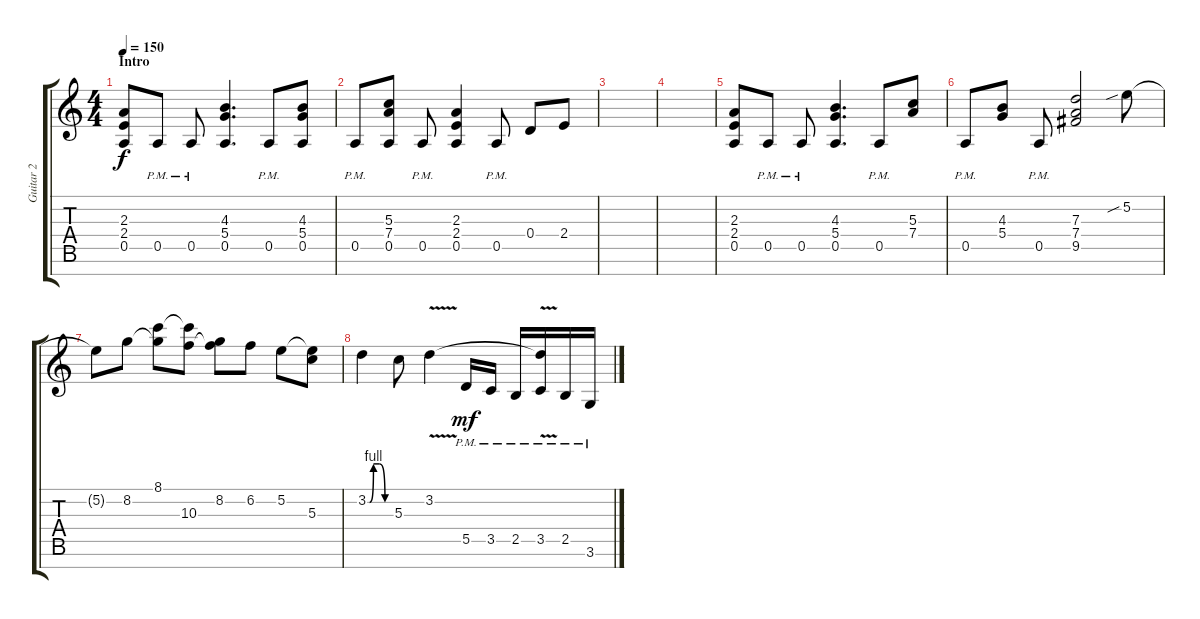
\track ("Guitar 2" "Guitar 2") {instrument distortionguitar}
\staff {score tabs}
\tuning (E4 B3 G3 D3 A2 E2 B1) {hide}
\ts (4 4)
\section ("" "Intro")
\tempo 150
\clef g2
\ks c
(2.3 2.4 0.5).8{dy f instrument distortionguitar} 0.5{pm}.8 0.5{pm}.8 (4.3 5.4 0.5).4{d} 0.5{pm}.8 (4.3 5.4 0.5).8 |
0.5{pm}.8 (5.3 7.4 0.5).8 0.5{pm}.8 (2.3 2.4 0.5).4 0.5{pm}.8 0.4.8 2.4.8 |
|
|
(2.3 2.4 0.5).8 0.5{pm}.8 0.5{pm}.8 (4.3 5.4 0.5).4{d} 0.5{pm}.8 (5.3 7.4).8 |
0.5{pm}.8 (4.3 5.4).8 0.5{pm}.8 (7.3 7.4 9.5).2 5.2{sib}.8 |
5.2{t}.8 8.2.8 (8.1 8.2{t}).8 (8.1{t} 10.3).8 (8.2 10.3{t}).8 6.2.8 5.2.8 (5.2{t} 5.3).8 |
3.2{be (custom 0 0 5 0 15 4 30 4 45 0 60 0)}.4 5.3.8 3.2{v}.4 5.5{pm}.16{dy mf} 3.5{pm}.16 2.5{pm}.16 (3.2{t} 3.5{pm}).16 2.5{pm}.16 3.6{pm}.16
